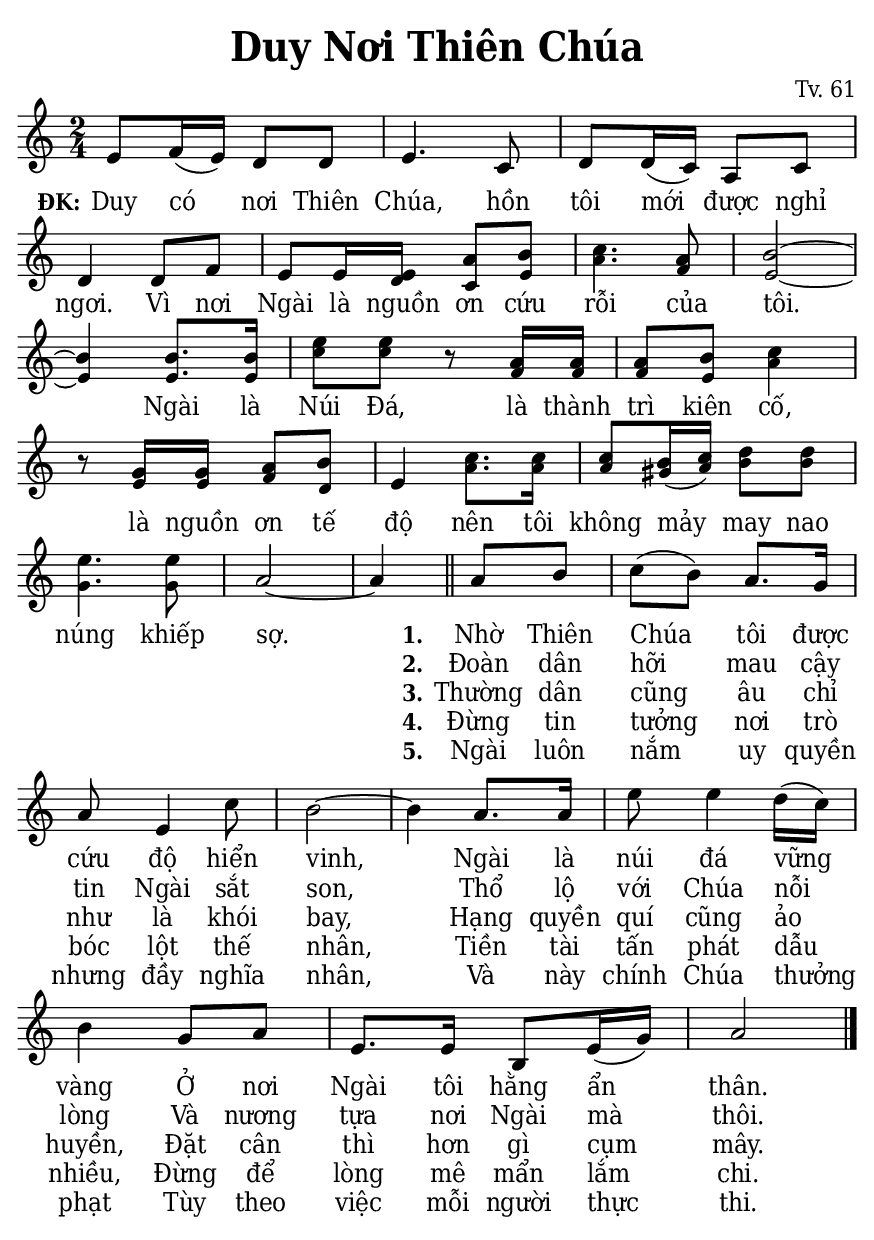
% Cài đặt chung\
\version "2.22.1"
\include "english.ly"

\header {
  title = \markup { \fontsize #1 "Duy Nơi Thiên Chúa" }
  composer = "Tv. 61"
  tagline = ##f
}

% Nhạc phiên khúc
nhacPhienKhucSop = \relative c' {
  e8 f16 (e) d8 d |
  e4. c8 |
  d d16 (c) a8 c |
  d4 d8 f |
  e e16 e a8 b |
  c4. a8 |
  b2 ~ |
  b4 b8. b16 |
  e8 e r a,16 a |
  a8 b c4 |
  r8 g16 g a8 b |
  e,4 c'8. c16 |
  c8 b16 (c) d8 d |
  e4. e8 |
  a,2 ~ |
  a4 \bar "||"
  
  a8 b |
  c (b) a8. g16 |
  a8 e4 c'8 |
  b2 ~ |
  b4 a8. a16 |
  e'8 e4 d16 (c) |
  b4 g8 a |
  e8. e16 b8 e16 (g) |
  a2 \bar "|."
}

nhacPhienKhucAlto = \relative c' {
  e8 f16 (e) d8 d |
  e4. c8 |
  d d16 (c) a8 c |
  d4 d8 f |
  e e16 d c8 e |
  a4. f8 |
  e2 ~ |
  e4 e8. e16 |
  c'8 c r f,16 f |
  f8 e a4 |
  r8 e16 e f8 d |
  e4 a8. a16 |
  a8 gs16 (a) b8 b |
  g4. g8 |
  a2 ~ |
  a4
}

% Lời phiên khúc
loiPhienKhucSop = \lyrics {
  \set stanza = "ĐK:"
  Duy có nơi Thiên Chúa,
  hồn tôi mới được nghỉ ngơi.
  Vì nơi Ngài là nguồn ơn cứu rỗi của tôi.
  Ngài là Núi Đá, là thành trì kiên cố,
  là nguồn ơn tế độ
  nên tôi không mảy may nao núng khiếp sợ.
  <<
    {
      \set stanza = "1."
      Nhờ Thiên Chúa tôi được cứu độ hiển vinh,
      Ngài là núi đá vững vàng
      Ở nơi Ngài tôi hằng ẩn thân.
    }
    \new Lyrics {
	    \set associatedVoice = "beSop"
	    \set stanza = "2."
	    Đoàn dân hỡi mau cậy tin Ngài sắt son,
	    Thổ lộ với Chúa nỗi lòng
	    Và nương tựa nơi Ngài mà thôi.
    }
    \new Lyrics {
	    \set associatedVoice = "beSop"
	    \set stanza = "3."
	    Thường dân cũng âu chỉ như là khói bay,
	    Hạng quyền quí cũng ảo huyền,
	    Đặt cân thì hơn gì cụm mây.
    }
    \new Lyrics {
	    \set associatedVoice = "beSop"
	    \set stanza = "4."
	    Đừng tin tưởng nơi trò bóc lột thế nhân,
	    Tiền tài tấn phát dẫu nhiều,
	    Đừng để lòng mê mẩn lắm chi.
    }
    \new Lyrics {
	    \set associatedVoice = "beSop"
	    \set stanza = "5."
	    Ngài luôn nắm uy quyền nhưng đầy nghĩa nhân,
	    Và này chính Chúa thưởng phạt
	    Tùy theo việc mỗi người thực thi.
    }
  >>
}

% Dàn trang
\paper {
  #(set-paper-size "a5")
  top-margin = 3\mm
  bottom-margin = 3\mm
  left-margin = 3\mm
  right-margin = 3\mm
  indent = #0
  #(define fonts
	 (make-pango-font-tree "Deja Vu Serif Condensed"
	 		       "Deja Vu Serif Condensed"
			       "Deja Vu Serif Condensed"
			       (/ 20 20)))
  print-page-number = ##f
  page-count = 1
}

TongNhip = {
  \key c \major \time 2/4
  \set Timing.beamExceptions = #'()
  \set Timing.baseMoment = #(ly:make-moment 1/4)
}

% Đổi kích thước nốt cho bè phụ
notBePhu =
#(define-music-function (font-size music) (number? ly:music?)
   (for-some-music
     (lambda (m)
       (if (music-is-of-type? m 'rhythmic-event)
           (begin
             (set! (ly:music-property m 'tweaks)
                   (cons `(font-size . ,font-size)
                         (ly:music-property m 'tweaks)))
             #t)
           #f))
     music)
   music)

\score {
  \new ChoirStaff <<
    \new Staff \with {
        \consists "Merge_rests_engraver"
        printPartCombineTexts = ##f
      }
      <<
      \new Voice \TongNhip \partCombine 
        \nhacPhienKhucSop
        \notBePhu -1 { \nhacPhienKhucAlto }
      \new NullVoice = beSop \nhacPhienKhucSop
      \new Lyrics \lyricsto beSop \loiPhienKhucSop
      >>
  >>
  \layout {
    \override Lyrics.LyricSpace.minimum-distance = #1.5
    \override Score.BarNumber.break-visibility = ##(#f #f #f)
    \override Score.SpacingSpanner.uniform-stretching = ##t
  } 
}
